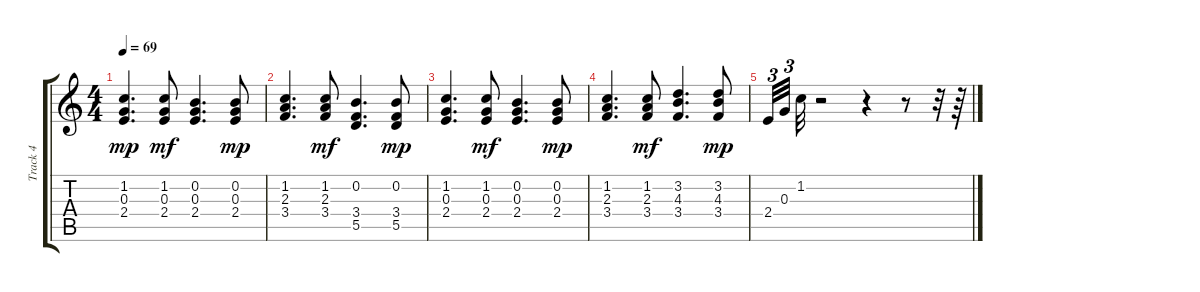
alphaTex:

\track ("Track 4" "Track 4") {instrument acousticguitarsteel}
\staff {score tabs}
\tuning (E4 B3 G3 D3 A2 E2) {hide}
\ts (4 4)
\tempo 69
\clef g2
\ks c
(1.2 0.3 2.4).4{d dy mp} (1.2 0.3 2.4).8{dy mf} (0.2 0.3 2.4).4{d} (0.2 0.3 2.4).8{dy mp} |
(1.2 2.3 3.4).4{d} (1.2 2.3 3.4).8{dy mf} (0.2 3.4 5.5).4{d} (0.2 3.4 5.5).8{dy mp} |
(1.2 0.3 2.4).4{d} (1.2 0.3 2.4).8{dy mf} (0.2 0.3 2.4).4{d} (0.2 0.3 2.4).8{dy mp} |
(1.2 2.3 3.4).4{d volume 15} (1.2 2.3 3.4).8{dy mf volume 11} (3.2 4.3 3.4).4{d volume 10} (3.2 4.3 3.4).8{dy mp volume 5} |
2.4.32{tu (3 2) volume 4} 0.3.32{tu (3 2) volume 4 beam splitsecondary} 1.2.32{volume 3} r.2 r.4 r.8 r.32 r.64
